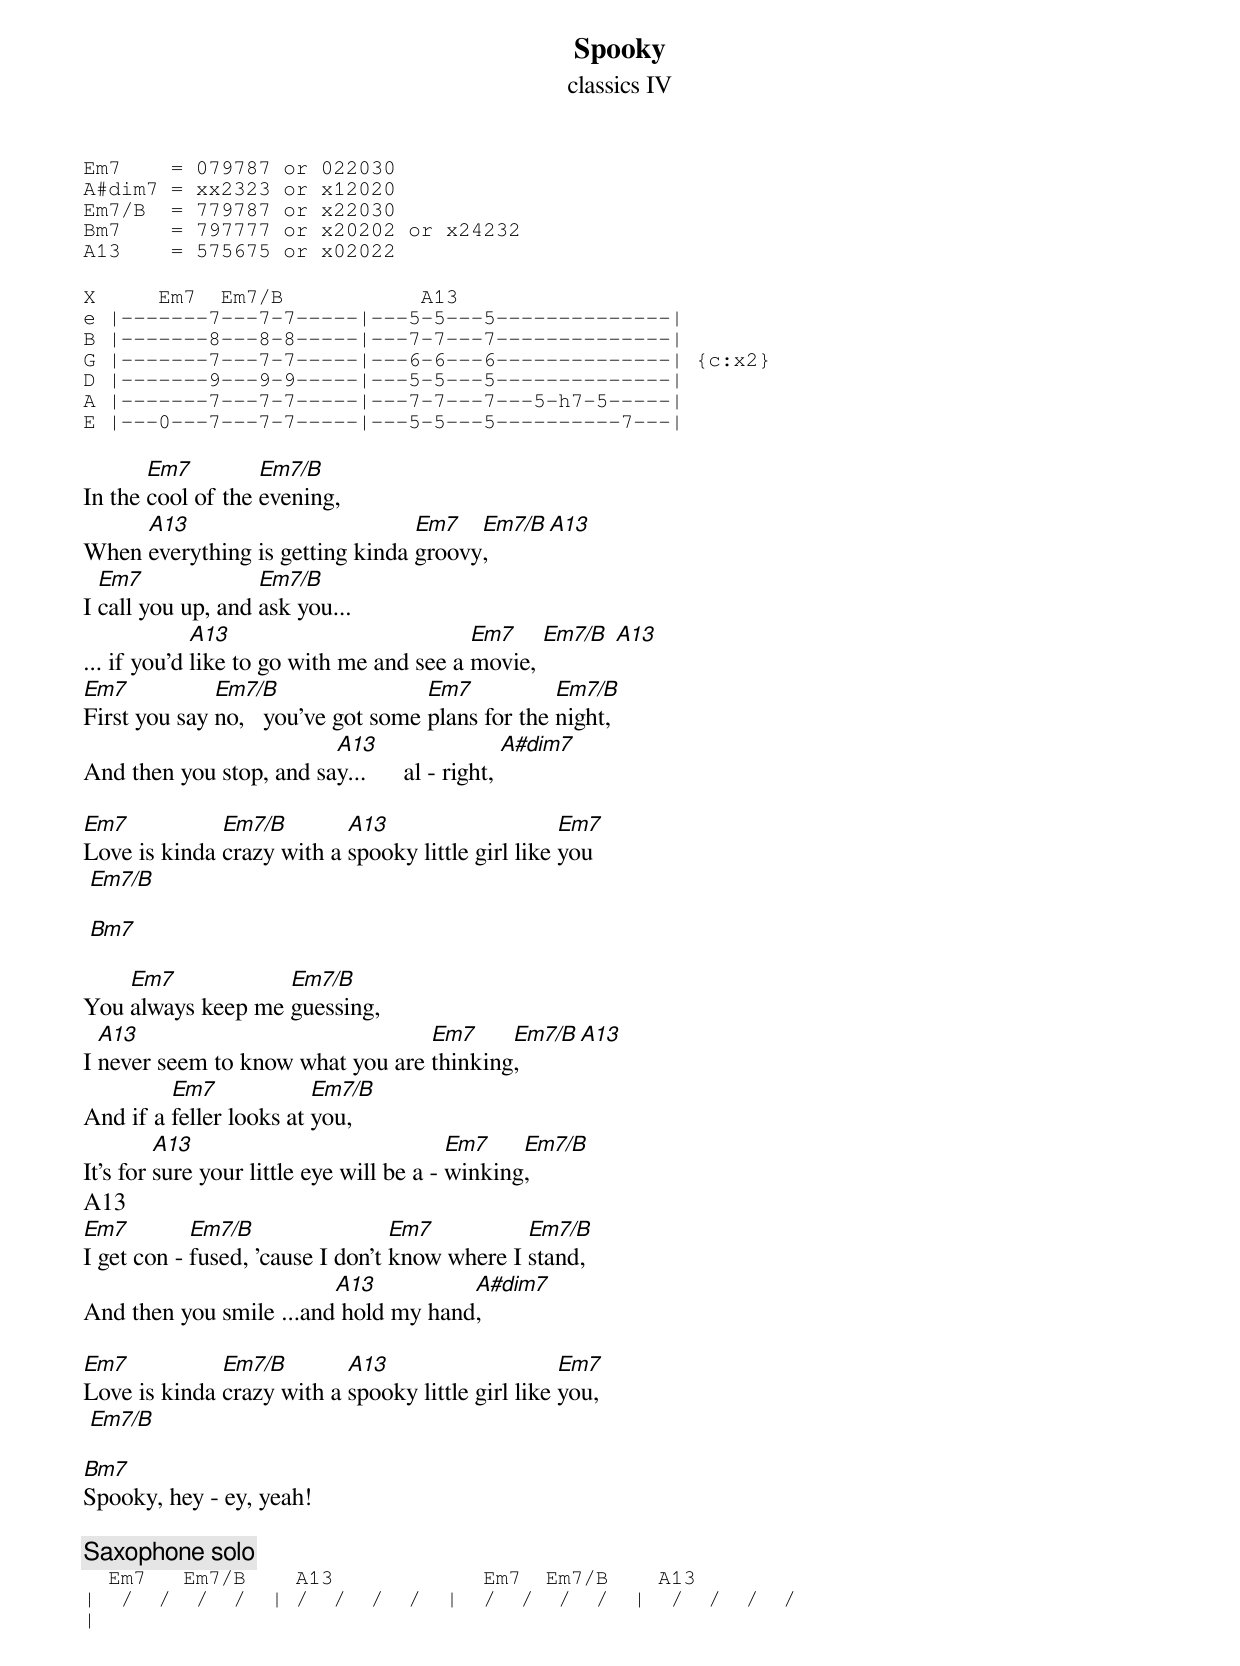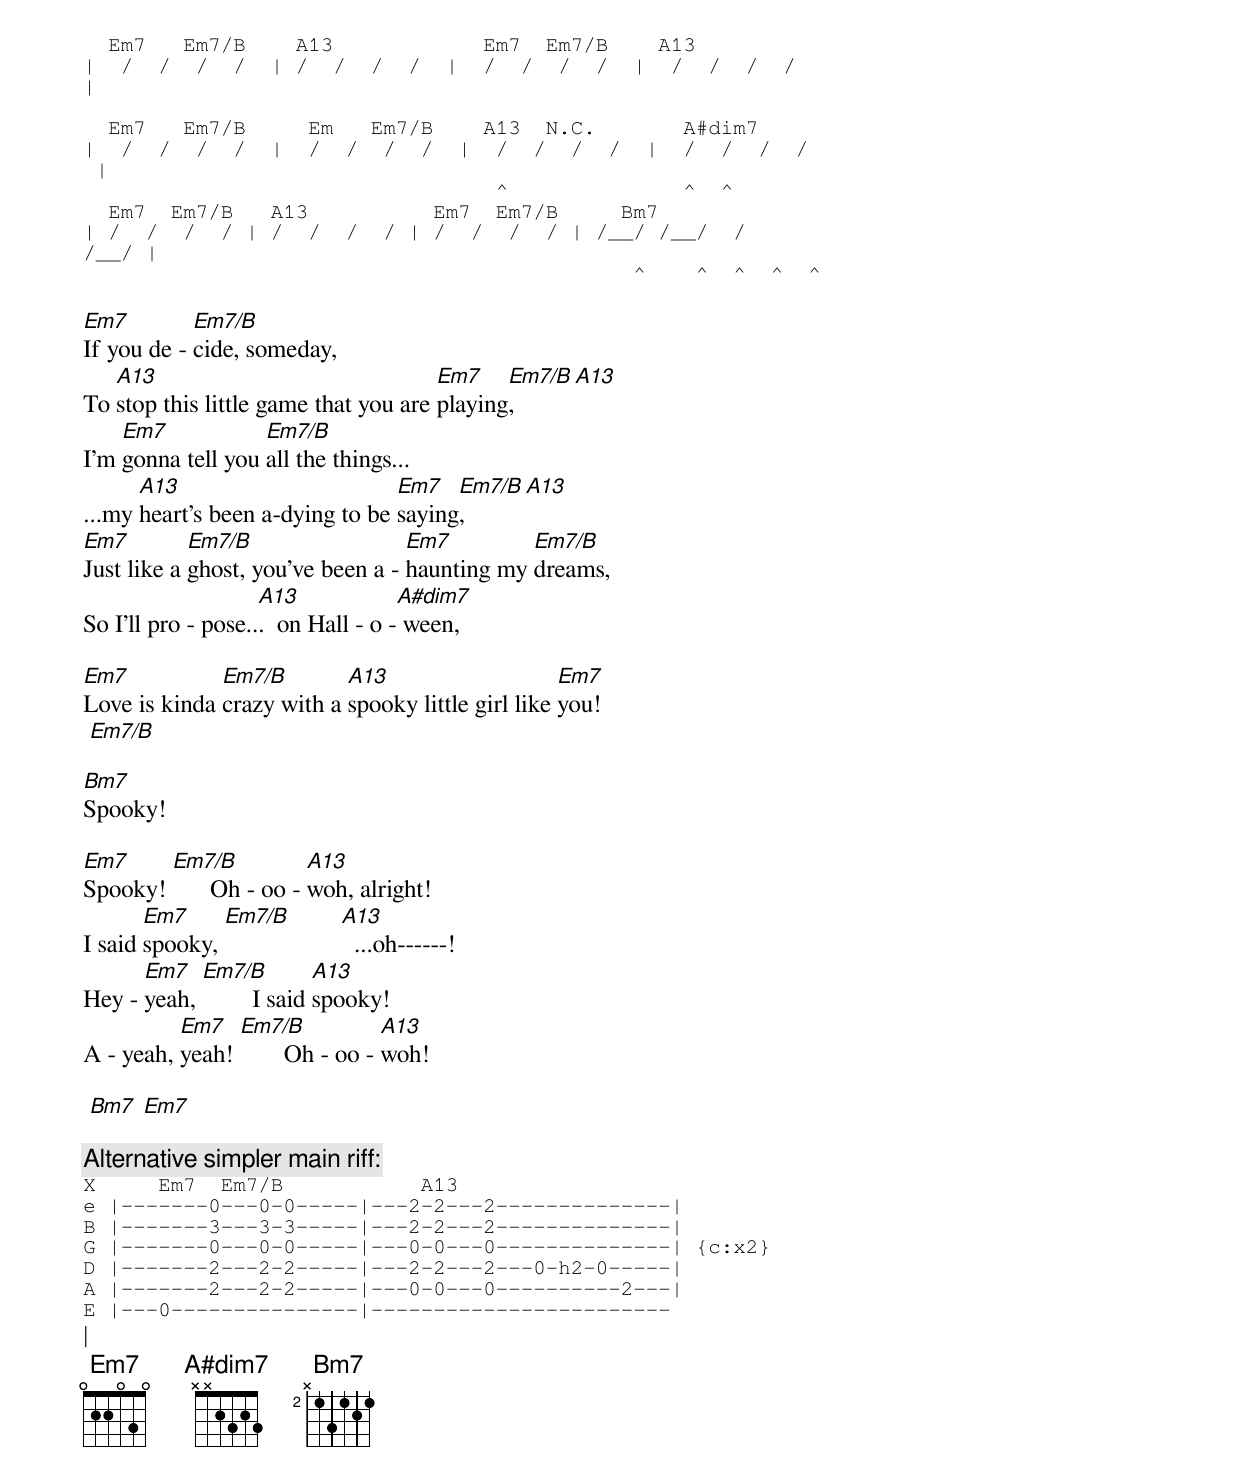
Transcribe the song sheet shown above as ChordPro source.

{title: Spooky}
{subtitle: classics IV}
{sot}
Em7    = 079787 or 022030
A#dim7 = xx2323 or x12020
Em7/B  = 779787 or x22030
Bm7    = 797777 or x20202 or x24232
A13    = 575675 or x02022
{eot}

{sot}
X     Em7  Em7/B           A13
e |-------7---7-7-----|---5-5---5--------------|
B |-------8---8-8-----|---7-7---7--------------|
G |-------7---7-7-----|---6-6---6--------------| {c:x2}
D |-------9---9-9-----|---5-5---5--------------|
A |-------7---7-7-----|---7-7---7---5-h7-5-----|
E |---0---7---7-7-----|---5-5---5----------7---|
{eot}

In the [Em7]cool of the [Em7/B]evening,
When [A13]everything is getting kinda [Em7]groovy[Em7/B], [A13]
I [Em7]call you up, and [Em7/B]ask you...
... if you'd [A13]like to go with me and see a [Em7]movie, [Em7/B] [A13]
[Em7]First you say [Em7/B]no,   you've got some [Em7]plans for the [Em7/B]night,
And then you stop, and sa[A13]y...      al - right, [A#dim7]

[Em7]Love is kinda [Em7/B]crazy with a [A13]spooky little girl like [Em7]you
 [Em7/B]

 [Bm7]

You [Em7]always keep me [Em7/B]guessing,
I [A13]never seem to know what you are [Em7]thinking[Em7/B], [A13]
And if a [Em7]feller looks at [Em7/B]you,
It's for [A13]sure your little eye will be a - [Em7]winking[Em7/B],
A13
[Em7]I get con - [Em7/B]fused, 'cause I don't [Em7]know where I [Em7/B]stand,
And then you smile ...and[A13] hold my hand[A#dim7],

[Em7]Love is kinda [Em7/B]crazy with a [A13]spooky little girl like [Em7]you,
 [Em7/B]

[Bm7]Spooky, hey - ey, yeah!

{c:Saxophone solo}
{sot}
  Em7   Em7/B    A13            Em7  Em7/B    A13
|  /  /  /  /  | /  /  /  /  |  /  /  /  /  |  /  /  /  /
|

  Em7   Em7/B    A13            Em7  Em7/B    A13
|  /  /  /  /  | /  /  /  /  |  /  /  /  /  |  /  /  /  /
|

  Em7   Em7/B     Em   Em7/B    A13  N.C.       A#dim7
|  /  /  /  /  |  /  /  /  /  |  /  /  /  /  |  /  /  /  /
 |
                                 ^              ^  ^
  Em7  Em7/B   A13          Em7  Em7/B     Bm7
| /  /  /  / | /  /  /  / | /  /  /  / | /__/ /__/  /
/__/ |
                                            ^    ^  ^  ^  ^
{eot}

[Em7]If you de - [Em7/B]cide, someday,
To [A13]stop this little game that you are [Em7]playing[Em7/B], [A13]
I'm [Em7]gonna tell you [Em7/B]all the things...
...my [A13]heart's been a-dying to be [Em7]saying[Em7/B], [A13]
[Em7]Just like a [Em7/B]ghost, you've been a - [Em7]haunting my [Em7/B]dreams,
So I'll pro - pose..[A13].  on Hall - o -[A#dim7] ween,

[Em7]Love is kinda [Em7/B]crazy with a [A13]spooky little girl like [Em7]you!
 [Em7/B]

[Bm7]Spooky!

[Em7]Spooky! [Em7/B]      Oh - oo - [A13]woh, alright!
I said [Em7]spooky, [Em7/B]        [A13]  ...oh------!
Hey - [Em7]yeah, [Em7/B]        I said [A13]spooky!
A - yeah, [Em7]yeah! [Em7/B]       Oh - oo - [A13]woh!

 [Bm7] [Em7]

{c:Alternative simpler main riff:}
{sot}
X     Em7  Em7/B           A13
e |-------0---0-0-----|---2-2---2--------------|
B |-------3---3-3-----|---2-2---2--------------|
G |-------0---0-0-----|---0-0---0--------------| {c:x2}
D |-------2---2-2-----|---2-2---2---0-h2-0-----|
A |-------2---2-2-----|---0-0---0----------2---|
E |---0---------------|------------------------
{eot}
|
